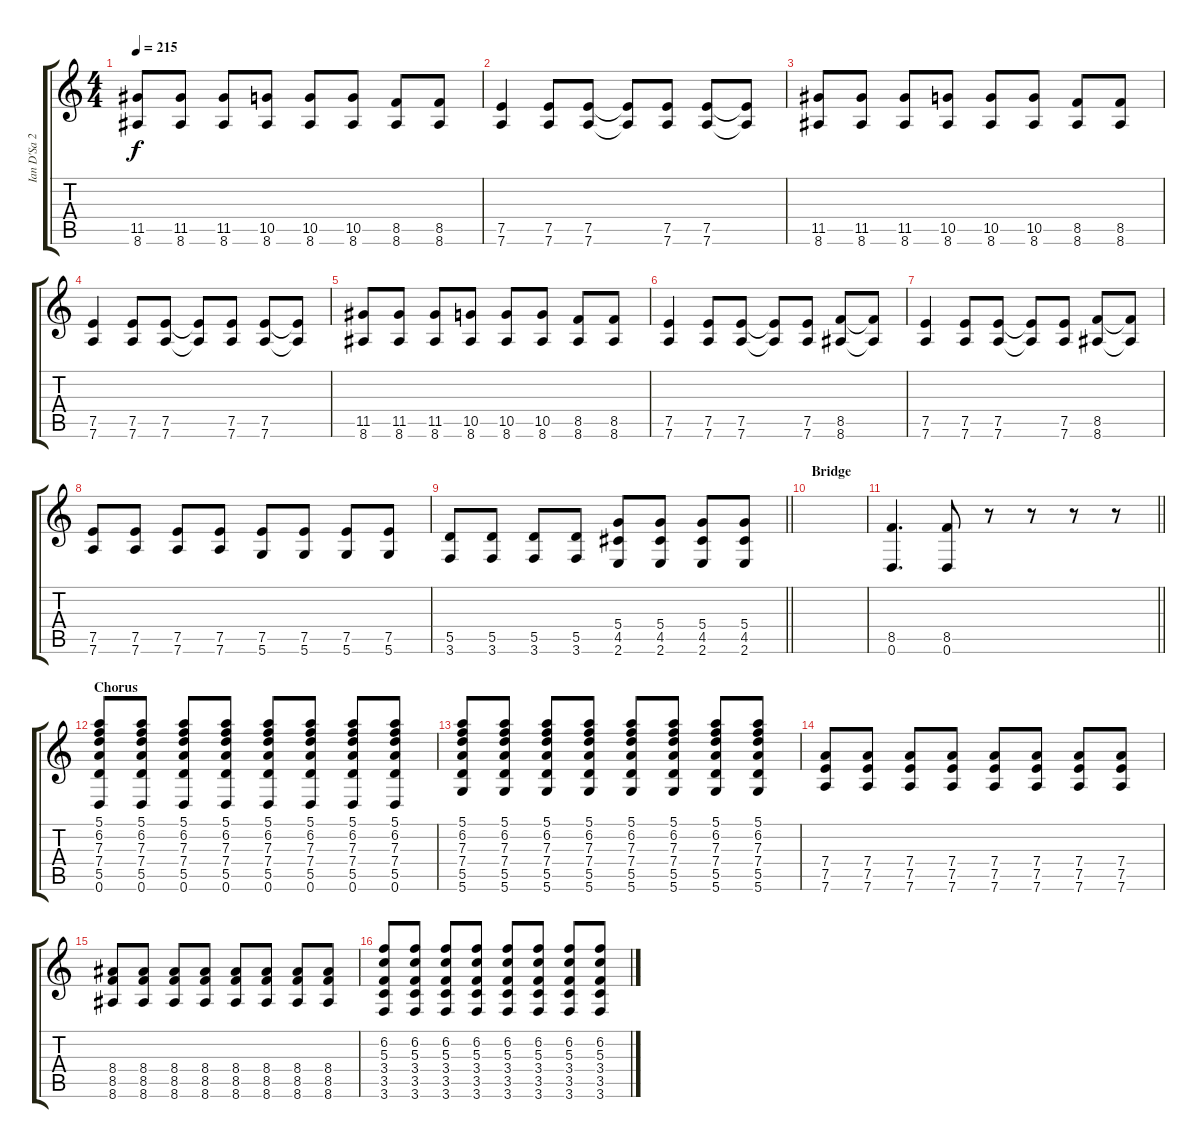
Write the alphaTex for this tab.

\track ("Ian D'Sa 2" "Ian D'Sa 2") {instrument overdrivenguitar}
\staff {score tabs}
\tuning (E4 B3 G3 D3 A2 D2) {hide}
\ts (4 4)
\tempo 215
\clef g2
\ks c
(11.5 8.6).8{dy f} (11.5 8.6).8 (11.5 8.6).8 (10.5 8.6).8 (10.5 8.6).8 (10.5 8.6).8 (8.5 8.6).8 (8.5 8.6).8 |
(7.5 7.6).4 (7.5 7.6).8 (7.5 7.6).8 (7.5{t} 7.6{t}).8 (7.5 7.6).8 (7.5 7.6).8 (7.5{t} 7.6{t}).8 |
(11.5 8.6).8 (11.5 8.6).8 (11.5 8.6).8 (10.5 8.6).8 (10.5 8.6).8 (10.5 8.6).8 (8.5 8.6).8 (8.5 8.6).8 |
(7.5 7.6).4 (7.5 7.6).8 (7.5 7.6).8 (7.5{t} 7.6{t}).8 (7.5 7.6).8 (7.5 7.6).8 (7.5{t} 7.6{t}).8 |
(11.5 8.6).8 (11.5 8.6).8 (11.5 8.6).8 (10.5 8.6).8 (10.5 8.6).8 (10.5 8.6).8 (8.5 8.6).8 (8.5 8.6).8 |
(7.5 7.6).4 (7.5 7.6).8 (7.5 7.6).8 (7.5{t} 7.6{t}).8 (7.5 7.6).8 (8.5 8.6).8 (8.5{t} 8.6{t}).8 |
(7.5 7.6).4 (7.5 7.6).8 (7.5 7.6).8 (7.5{t} 7.6{t}).8 (7.5 7.6).8 (8.5 8.6).8 (8.5{t} 8.6{t}).8 |
(7.5 7.6).8 (7.5 7.6).8 (7.5 7.6).8 (7.5 7.6).8 (7.5 5.6).8 (7.5 5.6).8 (7.5 5.6).8 (7.5 5.6).8 |
\barLineRight lightlight
(5.5 3.6).8 (5.5 3.6).8 (5.5 3.6).8 (5.5 3.6).8 (5.4 4.5 2.6).8 (5.4 4.5 2.6).8 (5.4 4.5 2.6).8 (5.4 4.5 2.6).8 |
\section ("" "Bridge")
|
\barLineRight lightlight
(8.5 0.6).4{d} (8.5 0.6).8 r.8 r.8 r.8 r.8 |
\section ("" "Chorus")
(5.1 6.2 7.3 7.4 5.5 0.6).8 (5.1 6.2 7.3 7.4 5.5 0.6).8 (5.1 6.2 7.3 7.4 5.5 0.6).8 (5.1 6.2 7.3 7.4 5.5 0.6).8 (5.1 6.2 7.3 7.4 5.5 0.6).8 (5.1 6.2 7.3 7.4 5.5 0.6).8 (5.1 6.2 7.3 7.4 5.5 0.6).8 (5.1 6.2 7.3 7.4 5.5 0.6).8 |
(5.1 6.2 7.3 7.4 5.5 5.6).8 (5.1 6.2 7.3 7.4 5.5 5.6).8 (5.1 6.2 7.3 7.4 5.5 5.6).8 (5.1 6.2 7.3 7.4 5.5 5.6).8 (5.1 6.2 7.3 7.4 5.5 5.6).8 (5.1 6.2 7.3 7.4 5.5 5.6).8 (5.1 6.2 7.3 7.4 5.5 5.6).8 (5.1 6.2 7.3 7.4 5.5 5.6).8 |
(7.4 7.5 7.6).8 (7.4 7.5 7.6).8 (7.4 7.5 7.6).8 (7.4 7.5 7.6).8 (7.4 7.5 7.6).8 (7.4 7.5 7.6).8 (7.4 7.5 7.6).8 (7.4 7.5 7.6).8 |
(8.4 8.5 8.6).8 (8.4 8.5 8.6).8 (8.4 8.5 8.6).8 (8.4 8.5 8.6).8 (8.4 8.5 8.6).8 (8.4 8.5 8.6).8 (8.4 8.5 8.6).8 (8.4 8.5 8.6).8 |
(6.2 5.3 3.4 3.5 3.6).8 (6.2 5.3 3.4 3.5 3.6).8 (6.2 5.3 3.4 3.5 3.6).8 (6.2 5.3 3.4 3.5 3.6).8 (6.2 5.3 3.4 3.5 3.6).8 (6.2 5.3 3.4 3.5 3.6).8 (6.2 5.3 3.4 3.5 3.6).8 (6.2 5.3 3.4 3.5 3.6).8
